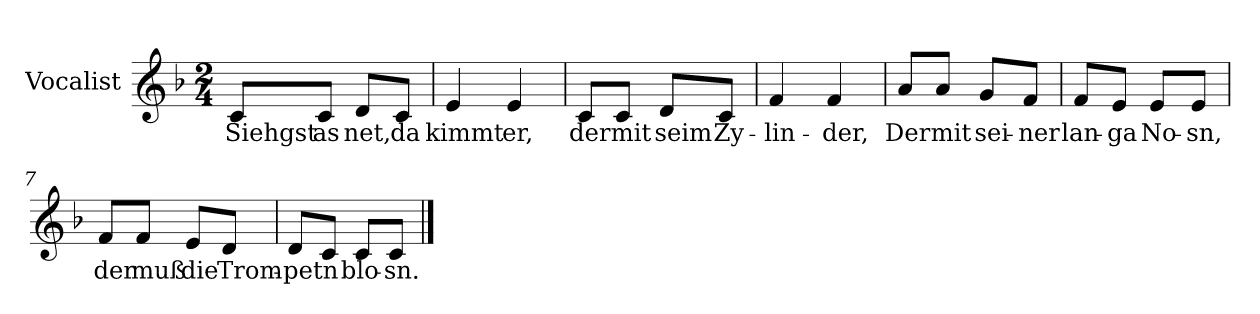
**kern	**text
*part1	*part1
*staff1	*staff1
*I"Vocalist	*
*k[b-]	*
*F:	*
*M2/4	*
=1	=1
8cL	Siehgst
8cJ	as
8dL	net,
8cJ	da
=2	=2
4e	kimmt
4e	er,
=3	=3
8cL	der
8cJ	mit
8dL	seim
8cJ	Zy-
=4	=4
4f	-lin-
4f	-der,
=5	=5
8aL	Der
8aJ	mit
8gL	sei-
8fJ	-ner
=6	=6
8fL	lan-
8eJ	-ga
8eL	No-
8eJ	-sn,
=7	=7
8fL	der
8fJ	muß
8eL	die
8dJ	Trom-
=8	=8
8dL	-petn
8cJ	.
8cL	blo-
8cJ	-sn.
==	==
*-	*-
